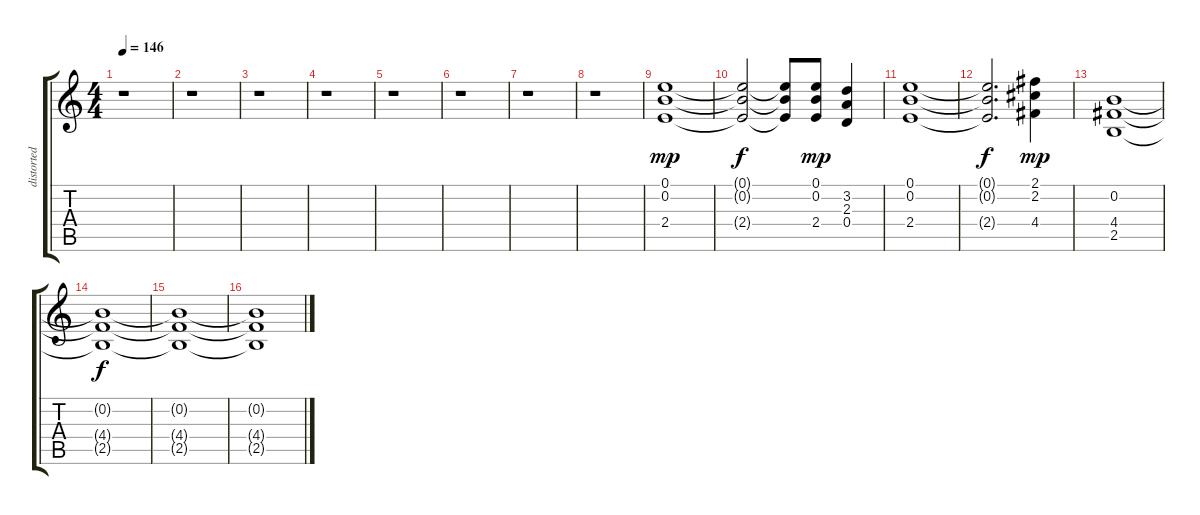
\track ("distorted guitar" "distorted ") {instrument distortionguitar}
\staff {score tabs}
\tuning (E4 B3 G3 D3 A2 E2) {hide}
\ts (4 4)
\tempo 146
\clef g2
\ks c
r.1{dy f} |
r.1 |
r.1 |
r.1 |
r.1 |
r.1 |
r.1 |
r.1 |
(0.1 0.2 2.4).1{dy mp} |
(0.1{t} 0.2{t} 2.4{t}).2{dy f} (0.1{t} 0.2{t} 2.4{t}).8 (0.1 0.2 2.4).8{dy mp} (3.2 2.3 0.4).4 |
(0.1 0.2 2.4).1 |
(0.1{t} 0.2{t} 2.4{t}).2{d dy f} (2.1 2.2 4.4).4{dy mp} |
(0.2 4.4 2.5).1 |
(0.2{t} 4.4{t} 2.5{t}).1{dy f} |
(0.2{t} 4.4{t} 2.5{t}).1 |
(0.2{t} 4.4{t} 2.5{t}).1
